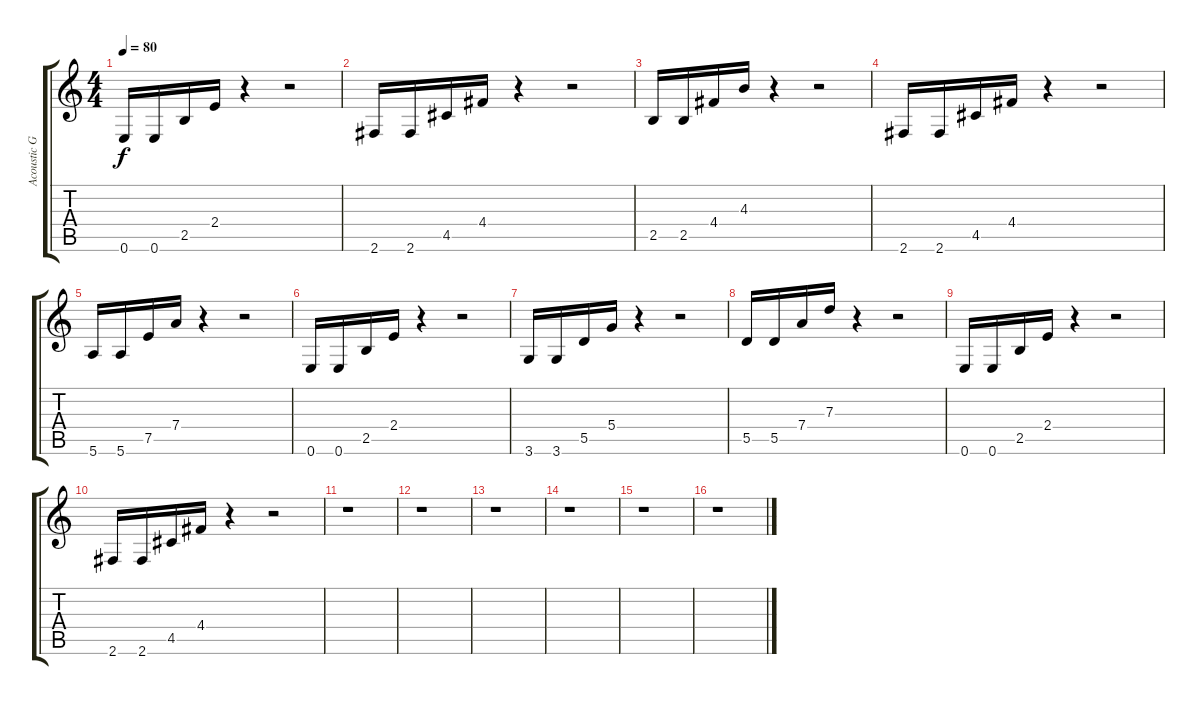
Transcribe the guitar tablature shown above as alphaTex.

\track ("Acoustic Guitar" "Acoustic G") {solo instrument acousticguitarsteel}
\staff {score tabs}
\tuning (E4 B3 G3 D3 A2 E2) {hide}
\ts (4 4)
\tempo 80
\clef g2
\ks c
0.6.16{dy f} 0.6.16 2.5.16 2.4.16 r.4 r.2 |
2.6.16 2.6.16 4.5.16 4.4.16 r.4 r.2 |
2.5.16 2.5.16 4.4.16 4.3.16 r.4 r.2 |
2.6.16 2.6.16 4.5.16 4.4.16 r.4 r.2 |
5.6.16 5.6.16 7.5.16 7.4.16 r.4 r.2 |
0.6.16 0.6.16 2.5.16 2.4.16 r.4 r.2 |
3.6.16 3.6.16 5.5.16 5.4.16 r.4 r.2 |
5.5.16 5.5.16 7.4.16 7.3.16 r.4 r.2 |
0.6.16 0.6.16 2.5.16 2.4.16 r.4 r.2 |
2.6.16 2.6.16 4.5.16 4.4.16 r.4 r.2 |
r.1 |
r.1 |
r.1 |
r.1 |
r.1 |
r.1
